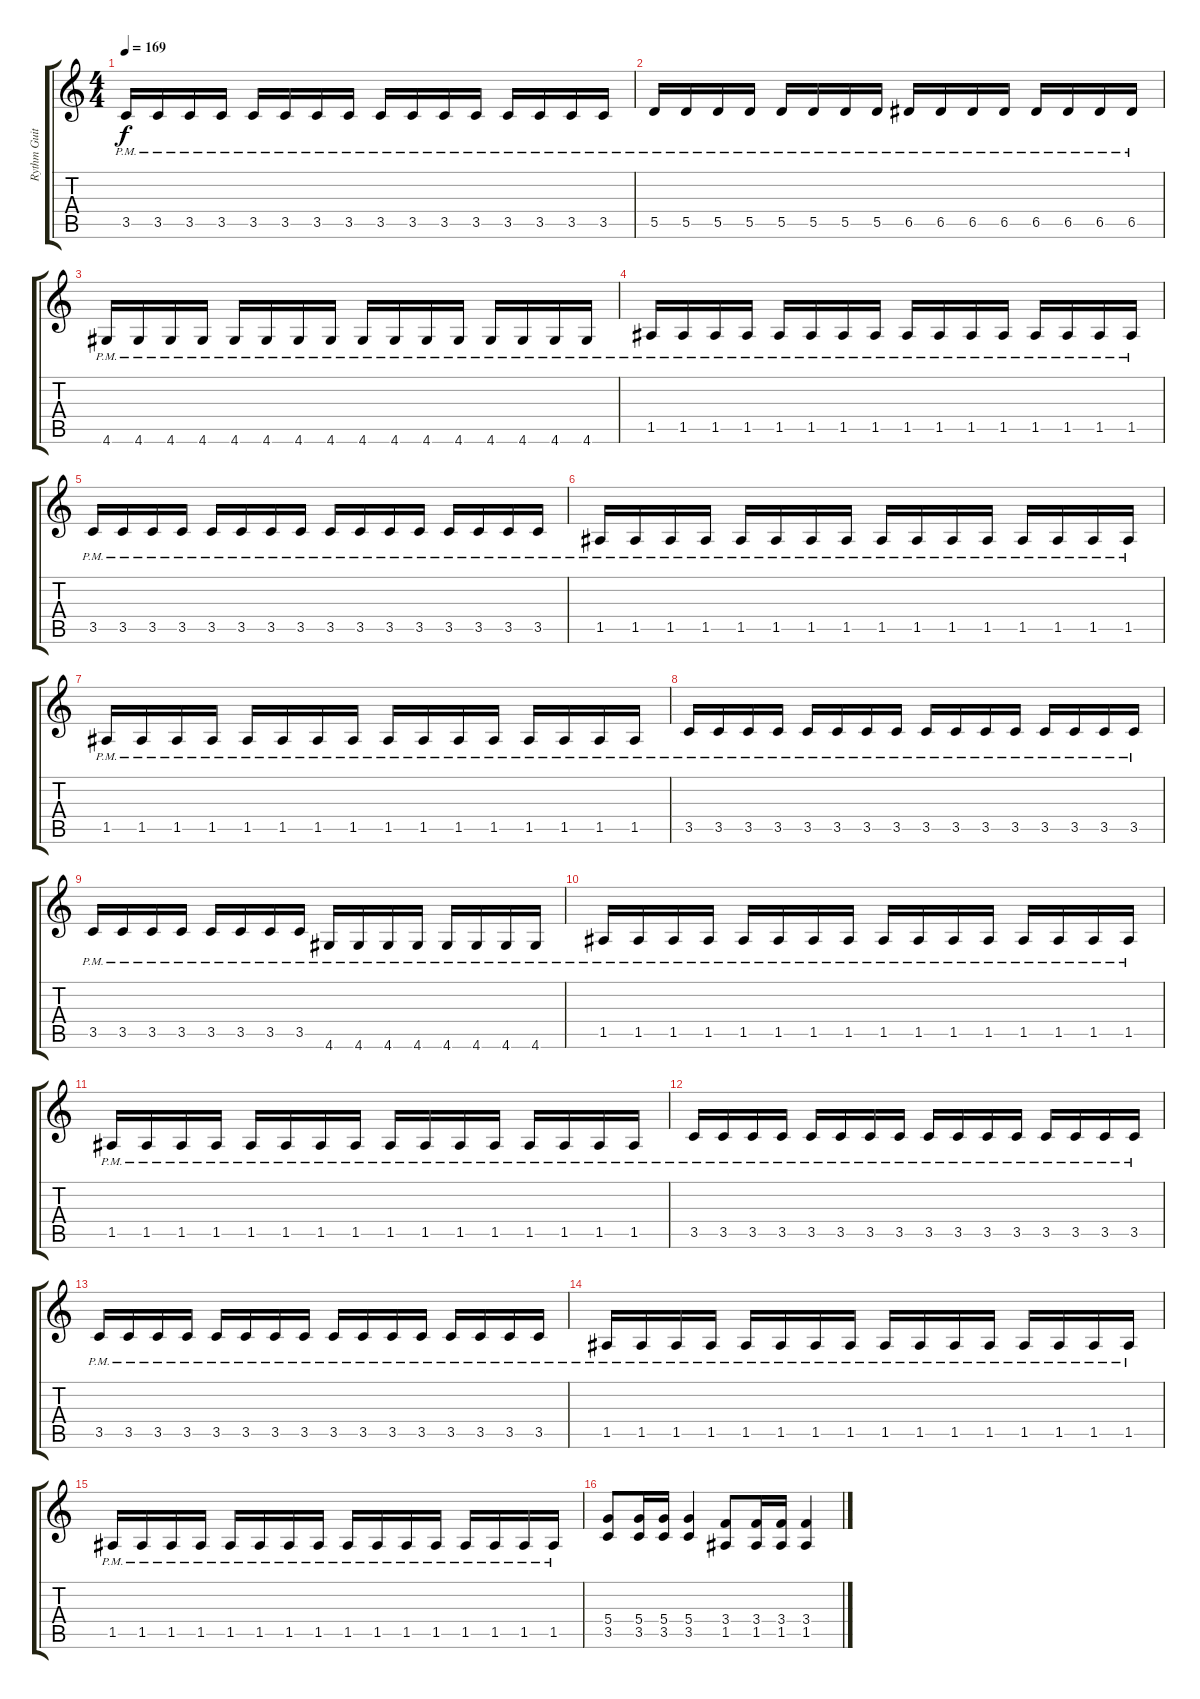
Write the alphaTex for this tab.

\track ("Rythm Guitar" "Rythm Guit") {instrument distortionguitar}
\staff {score tabs}
\tuning (E4 B3 G3 D3 A2 E2) {hide}
\ts (4 4)
\tempo 169
\clef g2
\ks c
3.5{pm}.16{dy f} 3.5{pm}.16 3.5{pm}.16 3.5{pm}.16 3.5{pm}.16 3.5{pm}.16 3.5{pm}.16 3.5{pm}.16 3.5{pm}.16 3.5{pm}.16 3.5{pm}.16 3.5{pm}.16 3.5{pm}.16 3.5{pm}.16 3.5{pm}.16 3.5{pm}.16 |
5.5{pm}.16 5.5{pm}.16 5.5{pm}.16 5.5{pm}.16 5.5{pm}.16 5.5{pm}.16 5.5{pm}.16 5.5{pm}.16 6.5{pm}.16 6.5{pm}.16 6.5{pm}.16 6.5{pm}.16 6.5{pm}.16 6.5{pm}.16 6.5{pm}.16 6.5{pm}.16 |
4.6{pm}.16 4.6{pm}.16 4.6{pm}.16 4.6{pm}.16 4.6{pm}.16 4.6{pm}.16 4.6{pm}.16 4.6{pm}.16 4.6{pm}.16 4.6{pm}.16 4.6{pm}.16 4.6{pm}.16 4.6{pm}.16 4.6{pm}.16 4.6{pm}.16 4.6{pm}.16 |
1.5{pm}.16 1.5{pm}.16 1.5{pm}.16 1.5{pm}.16 1.5{pm}.16 1.5{pm}.16 1.5{pm}.16 1.5{pm}.16 1.5{pm}.16 1.5{pm}.16 1.5{pm}.16 1.5{pm}.16 1.5{pm}.16 1.5{pm}.16 1.5{pm}.16 1.5{pm}.16 |
3.5{pm}.16 3.5{pm}.16 3.5{pm}.16 3.5{pm}.16 3.5{pm}.16 3.5{pm}.16 3.5{pm}.16 3.5{pm}.16 3.5{pm}.16 3.5{pm}.16 3.5{pm}.16 3.5{pm}.16 3.5{pm}.16 3.5{pm}.16 3.5{pm}.16 3.5{pm}.16 |
1.5{pm}.16 1.5{pm}.16 1.5{pm}.16 1.5{pm}.16 1.5{pm}.16 1.5{pm}.16 1.5{pm}.16 1.5{pm}.16 1.5{pm}.16 1.5{pm}.16 1.5{pm}.16 1.5{pm}.16 1.5{pm}.16 1.5{pm}.16 1.5{pm}.16 1.5{pm}.16 |
1.5{pm}.16 1.5{pm}.16 1.5{pm}.16 1.5{pm}.16 1.5{pm}.16 1.5{pm}.16 1.5{pm}.16 1.5{pm}.16 1.5{pm}.16 1.5{pm}.16 1.5{pm}.16 1.5{pm}.16 1.5{pm}.16 1.5{pm}.16 1.5{pm}.16 1.5{pm}.16 |
3.5{pm}.16 3.5{pm}.16 3.5{pm}.16 3.5{pm}.16 3.5{pm}.16 3.5{pm}.16 3.5{pm}.16 3.5{pm}.16 3.5{pm}.16 3.5{pm}.16 3.5{pm}.16 3.5{pm}.16 3.5{pm}.16 3.5{pm}.16 3.5{pm}.16 3.5{pm}.16 |
3.5{pm}.16 3.5{pm}.16 3.5{pm}.16 3.5{pm}.16 3.5{pm}.16 3.5{pm}.16 3.5{pm}.16 3.5{pm}.16 4.6{pm}.16 4.6{pm}.16 4.6{pm}.16 4.6{pm}.16 4.6{pm}.16 4.6{pm}.16 4.6{pm}.16 4.6{pm}.16 |
1.5{pm}.16 1.5{pm}.16 1.5{pm}.16 1.5{pm}.16 1.5{pm}.16 1.5{pm}.16 1.5{pm}.16 1.5{pm}.16 1.5{pm}.16 1.5{pm}.16 1.5{pm}.16 1.5{pm}.16 1.5{pm}.16 1.5{pm}.16 1.5{pm}.16 1.5{pm}.16 |
1.5{pm}.16 1.5{pm}.16 1.5{pm}.16 1.5{pm}.16 1.5{pm}.16 1.5{pm}.16 1.5{pm}.16 1.5{pm}.16 1.5{pm}.16 1.5{pm}.16 1.5{pm}.16 1.5{pm}.16 1.5{pm}.16 1.5{pm}.16 1.5{pm}.16 1.5{pm}.16 |
3.5{pm}.16 3.5{pm}.16 3.5{pm}.16 3.5{pm}.16 3.5{pm}.16 3.5{pm}.16 3.5{pm}.16 3.5{pm}.16 3.5{pm}.16 3.5{pm}.16 3.5{pm}.16 3.5{pm}.16 3.5{pm}.16 3.5{pm}.16 3.5{pm}.16 3.5{pm}.16 |
3.5{pm}.16 3.5{pm}.16 3.5{pm}.16 3.5{pm}.16 3.5{pm}.16 3.5{pm}.16 3.5{pm}.16 3.5{pm}.16 3.5{pm}.16 3.5{pm}.16 3.5{pm}.16 3.5{pm}.16 3.5{pm}.16 3.5{pm}.16 3.5{pm}.16 3.5{pm}.16 |
1.5{pm}.16 1.5{pm}.16 1.5{pm}.16 1.5{pm}.16 1.5{pm}.16 1.5{pm}.16 1.5{pm}.16 1.5{pm}.16 1.5{pm}.16 1.5{pm}.16 1.5{pm}.16 1.5{pm}.16 1.5{pm}.16 1.5{pm}.16 1.5{pm}.16 1.5{pm}.16 |
1.5{pm}.16 1.5{pm}.16 1.5{pm}.16 1.5{pm}.16 1.5{pm}.16 1.5{pm}.16 1.5{pm}.16 1.5{pm}.16 1.5{pm}.16 1.5{pm}.16 1.5{pm}.16 1.5{pm}.16 1.5{pm}.16 1.5{pm}.16 1.5{pm}.16 1.5{pm}.16 |
(5.4 3.5).8 (5.4 3.5).16 (5.4 3.5).16 (5.4 3.5).4 (3.4 1.5).8 (3.4 1.5).16 (3.4 1.5).16 (3.4 1.5).4
